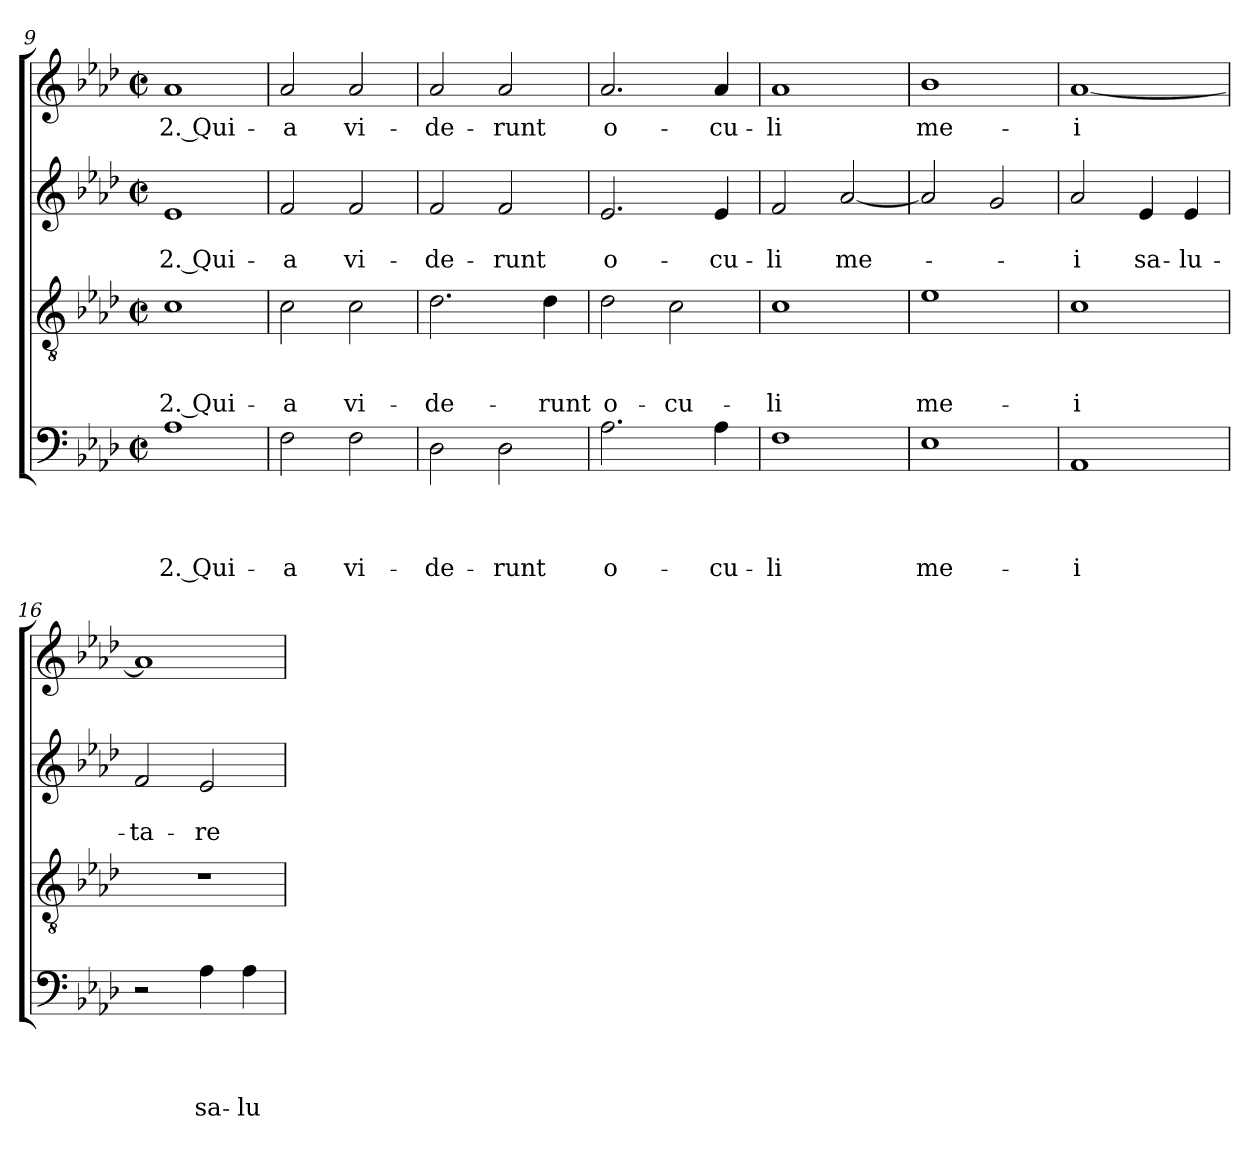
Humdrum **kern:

**kern	**text	**text	**text	**text	**kern	**text	**text	**text	**kern	**text	**text	**kern	**text
*part4	*part4	*part4	*part4	*part4	*part3	*part3	*part3	*part3	*part2	*part2	*part2	*part1	*part1
*staff4	*staff4	*staff4	*staff4	*staff4	*staff3	*staff3	*staff3	*staff3	*staff2	*staff2	*staff2	*staff1	*staff1
*clefF4	*	*	*	*	*clefGv2	*	*	*	*clefG2	*	*	*clefG2	*
*k[b-e-a-d-]	*	*	*	*	*k[b-e-a-d-]	*	*	*	*k[b-e-a-d-]	*	*	*k[b-e-a-d-]	*
*A-:	*	*	*	*	*A-:	*	*	*	*A-:	*	*	*A-:	*
*M2/2	*	*	*	*	*M2/2	*	*	*	*M2/2	*	*	*M2/2	*
*met(c|)	*	*	*	*	*met(c|)	*	*	*	*met(c|)	*	*	*met(c|)	*
=9	=9	=9	=9	=9	=9	=9	=9	=9	=9	=9	=9	=9	=9
!	!	!	!	!LO:LY:b:rj	!	!	!	!LO:LY:b:rj	!	!	!LO:LY:b:rj	!	!LO:LY:b:rj
1A-	.	.	.	2. Qui-	1c	.	.	2. Qui-	1e-	.	2. Qui-	1a-	2. Qui-
=10	=10	=10	=10	=10	=10	=10	=10	=10	=10	=10	=10	=10	=10
!	!	!	!	!LO:LY:b	!	!	!	!LO:LY:b	!	!	!LO:LY:b	!	!LO:LY:b
2F\	.	.	.	-a	2c\	.	.	-a	2f/	.	-a	2a-/	-a
!	!	!	!	!LO:LY:b	!	!	!	!LO:LY:b	!	!	!LO:LY:b	!	!LO:LY:b
2F\	.	.	.	vi-	2c\	.	.	vi-	2f/	.	vi-	2a-/	vi-
=11	=11	=11	=11	=11	=11	=11	=11	=11	=11	=11	=11	=11	=11
!	!	!	!	!LO:LY:b	!	!	!	!LO:LY:b	!	!	!LO:LY:b	!	!LO:LY:b
2D-\	.	.	.	-de-	2.d-\	.	.	-de-	2f/	.	-de-	2a-/	-de-
!	!	!	!	!LO:LY:b	!	!	!	!	!	!	!LO:LY:b	!	!LO:LY:b
2D-\	.	.	.	-runt	.	.	.	.	2f/	.	-runt	2a-/	-runt
!	!	!	!	!	!	!	!	!LO:LY:b	!	!	!	!	!
.	.	.	.	.	4d-\	.	.	-runt	.	.	.	.	.
=12	=12	=12	=12	=12	=12	=12	=12	=12	=12	=12	=12	=12	=12
!	!	!	!	!LO:LY:b	!	!	!	!LO:LY:b	!	!	!LO:LY:b	!	!LO:LY:b
2.A-\	.	.	.	o-	2d-\	.	.	o-	2.e-/	.	o-	2.a-/	o-
!	!	!	!	!	!	!	!	!LO:LY:b	!	!	!	!	!
.	.	.	.	.	2c\	.	.	-cu-	.	.	.	.	.
!	!	!	!	!LO:LY:b	!	!	!	!	!	!	!LO:LY:b	!	!LO:LY:b
4A-\	.	.	.	-cu-	.	.	.	.	4e-/	.	-cu-	4a-/	-cu-
=13	=13	=13	=13	=13	=13	=13	=13	=13	=13	=13	=13	=13	=13
!	!	!	!	!LO:LY:b:rj	!	!	!	!LO:LY:b:rj	!	!	!LO:LY:b	!	!LO:LY:b:rj
1F	.	.	.	-li	1c	.	.	-li	2f/	.	-li	1a-	-li
!	!	!	!	!	!	!	!	!	!	!	!LO:LY:b	!	!
.	.	.	.	.	.	.	.	.	[<2a-/	.	me-	.	.
=14	=14	=14	=14	=14	=14	=14	=14	=14	=14	=14	=14	=14	=14
!	!	!	!	!LO:LY:b	!	!	!	!LO:LY:b	!	!	!	!	!LO:LY:b
1E-	.	.	.	me-	1e-	.	.	me-	2a-/]	.	.	1b-	me-
.	.	.	.	.	.	.	.	.	2g/	.	.	.	.
!!LO:LB:g=z
=15	=15	=15	=15	=15	=15	=15	=15	=15	=15	=15	=15	=15	=15
!	!	!	!	!LO:LY:b:rj	!	!	!	!LO:LY:b:rj	!	!	!LO:LY:b	!	!LO:LY:b:rj
1AA-	.	.	.	-i	1c	.	.	-i	2a-/	.	-i	[<1a-	-i
!	!	!	!	!	!	!	!	!	!	!	!LO:LY:b	!	!
.	.	.	.	.	.	.	.	.	4e-/	.	sa-	.	.
!	!	!	!	!	!	!	!	!	!	!	!LO:LY:b:rj	!	!
.	.	.	.	.	.	.	.	.	4e-/	.	-lu-	.	.
=16	=16	=16	=16	=16	=16	=16	=16	=16	=16	=16	=16	=16	=16
!	!	!	!	!	!	!	!	!	!	!	!LO:LY:b	!	!
2r	.	.	.	.	1r	.	.	.	2f/	.	-ta-	1a-]	.
!	!	!	!	!LO:LY:b	!	!	!	!	!	!	!LO:LY:b	!	!
4A-\	.	.	.	sa-	.	.	.	.	2e-/	.	-re	.	.
!	!	!	!	!LO:LY:b:rj	!	!	!	!	!	!	!	!	!
4A-\	.	.	.	-lu-	.	.	.	.	.	.	.	.	.
=	=	=	=	=	=	=	=	=	=	=	=	=	=
*-	*-	*-	*-	*-	*-	*-	*-	*-	*-	*-	*-	*-	*-
